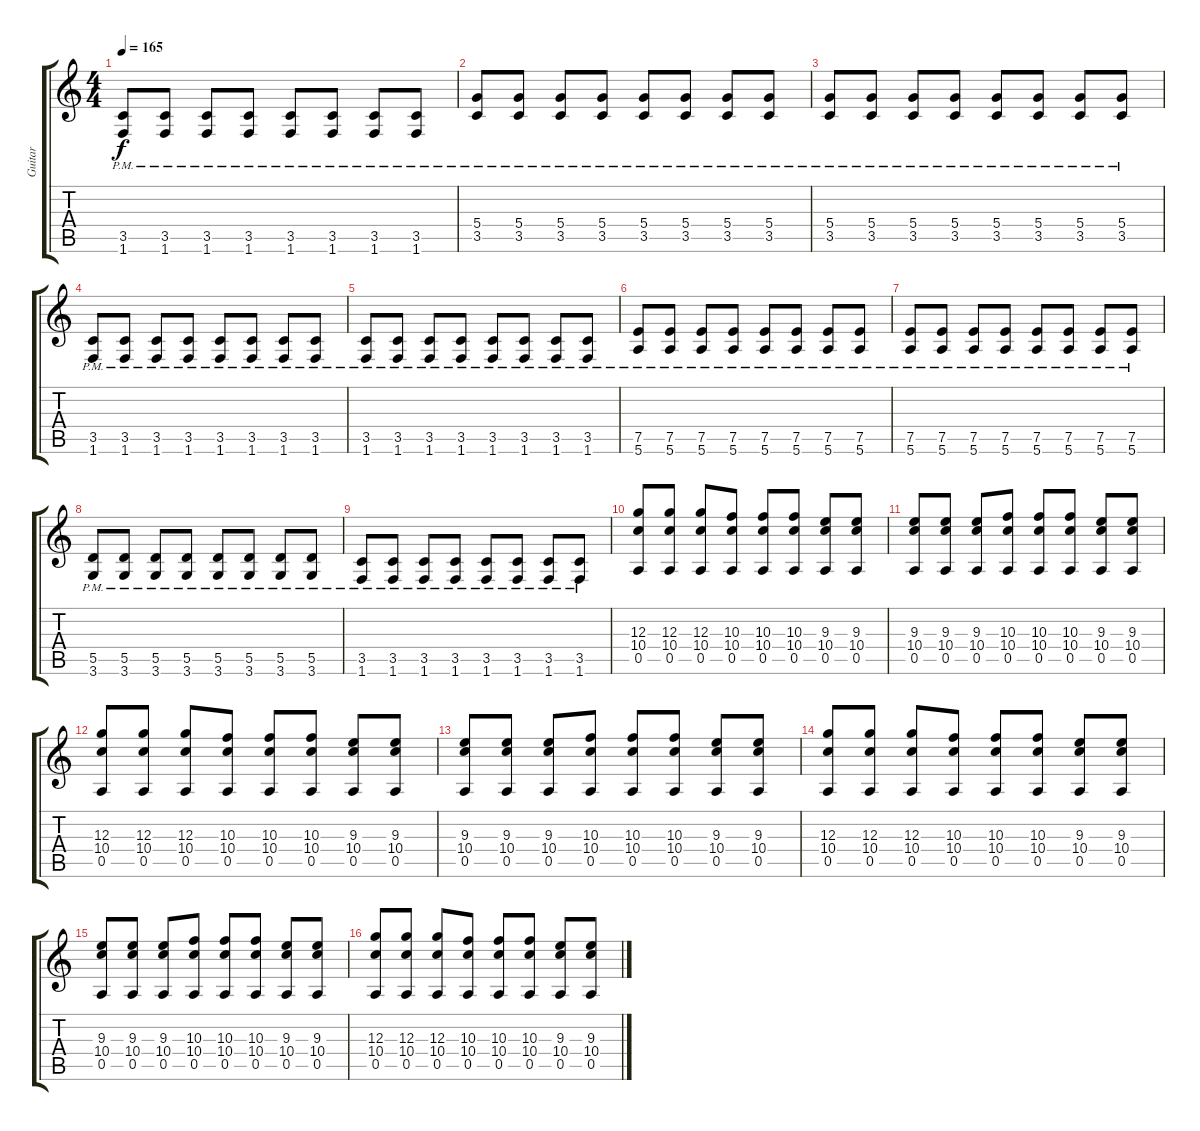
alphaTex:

\track ("Guitar" "Guitar") {instrument distortionguitar}
\staff {score tabs}
\tuning (E4 B3 G3 D3 A2 E2) {hide}
\ts (4 4)
\tempo 165
\clef g2
\ks c
(3.5{pm} 1.6{pm}).8{dy f} (3.5{pm} 1.6{pm}).8 (3.5{pm} 1.6{pm}).8 (3.5{pm} 1.6{pm}).8 (3.5{pm} 1.6{pm}).8 (3.5{pm} 1.6{pm}).8 (3.5{pm} 1.6{pm}).8 (3.5{pm} 1.6{pm}).8 |
(5.4{pm} 3.5{pm}).8 (5.4{pm} 3.5{pm}).8 (5.4{pm} 3.5{pm}).8 (5.4{pm} 3.5{pm}).8 (5.4{pm} 3.5{pm}).8 (5.4{pm} 3.5{pm}).8 (5.4{pm} 3.5{pm}).8 (5.4{pm} 3.5{pm}).8 |
(5.4{pm} 3.5{pm}).8 (5.4{pm} 3.5{pm}).8 (5.4{pm} 3.5{pm}).8 (5.4{pm} 3.5{pm}).8 (5.4{pm} 3.5{pm}).8 (5.4{pm} 3.5{pm}).8 (5.4{pm} 3.5{pm}).8 (5.4{pm} 3.5{pm}).8 |
(3.5{pm} 1.6{pm}).8 (3.5{pm} 1.6{pm}).8 (3.5{pm} 1.6{pm}).8 (3.5{pm} 1.6{pm}).8 (3.5{pm} 1.6{pm}).8 (3.5{pm} 1.6{pm}).8 (3.5{pm} 1.6{pm}).8 (3.5{pm} 1.6{pm}).8 |
(3.5{pm} 1.6{pm}).8 (3.5{pm} 1.6{pm}).8 (3.5{pm} 1.6{pm}).8 (3.5{pm} 1.6{pm}).8 (3.5{pm} 1.6{pm}).8 (3.5{pm} 1.6{pm}).8 (3.5{pm} 1.6{pm}).8 (3.5{pm} 1.6{pm}).8 |
(7.5{pm} 5.6{pm}).8 (7.5{pm} 5.6{pm}).8 (7.5{pm} 5.6{pm}).8 (7.5{pm} 5.6{pm}).8 (7.5{pm} 5.6{pm}).8 (7.5{pm} 5.6{pm}).8 (7.5{pm} 5.6{pm}).8 (7.5{pm} 5.6{pm}).8 |
(7.5{pm} 5.6{pm}).8 (7.5{pm} 5.6{pm}).8 (7.5{pm} 5.6{pm}).8 (7.5{pm} 5.6{pm}).8 (7.5{pm} 5.6{pm}).8 (7.5{pm} 5.6{pm}).8 (7.5{pm} 5.6{pm}).8 (7.5{pm} 5.6{pm}).8 |
(5.5{pm} 3.6{pm}).8 (5.5{pm} 3.6{pm}).8 (5.5{pm} 3.6{pm}).8 (5.5{pm} 3.6{pm}).8 (5.5{pm} 3.6{pm}).8 (5.5{pm} 3.6{pm}).8 (5.5{pm} 3.6{pm}).8 (5.5{pm} 3.6{pm}).8 |
(3.5{pm} 1.6{pm}).8 (3.5{pm} 1.6{pm}).8 (3.5{pm} 1.6{pm}).8 (3.5{pm} 1.6{pm}).8 (3.5{pm} 1.6{pm}).8 (3.5{pm} 1.6{pm}).8 (3.5{pm} 1.6{pm}).8 (3.5{pm} 1.6{pm}).8 |
(12.3 10.4 0.5).8 (12.3 10.4 0.5).8 (12.3 10.4 0.5).8 (10.3 10.4 0.5).8 (10.3 10.4 0.5).8 (10.3 10.4 0.5).8 (9.3 10.4 0.5).8 (9.3 10.4 0.5).8 |
(9.3 10.4 0.5).8 (9.3 10.4 0.5).8 (9.3 10.4 0.5).8 (10.3 10.4 0.5).8 (10.3 10.4 0.5).8 (10.3 10.4 0.5).8 (9.3 10.4 0.5).8 (9.3 10.4 0.5).8 |
(12.3 10.4 0.5).8 (12.3 10.4 0.5).8 (12.3 10.4 0.5).8 (10.3 10.4 0.5).8 (10.3 10.4 0.5).8 (10.3 10.4 0.5).8 (9.3 10.4 0.5).8 (9.3 10.4 0.5).8 |
(9.3 10.4 0.5).8 (9.3 10.4 0.5).8 (9.3 10.4 0.5).8 (10.3 10.4 0.5).8 (10.3 10.4 0.5).8 (10.3 10.4 0.5).8 (9.3 10.4 0.5).8 (9.3 10.4 0.5).8 |
(12.3 10.4 0.5).8 (12.3 10.4 0.5).8 (12.3 10.4 0.5).8 (10.3 10.4 0.5).8 (10.3 10.4 0.5).8 (10.3 10.4 0.5).8 (9.3 10.4 0.5).8 (9.3 10.4 0.5).8 |
(9.3 10.4 0.5).8 (9.3 10.4 0.5).8 (9.3 10.4 0.5).8 (10.3 10.4 0.5).8 (10.3 10.4 0.5).8 (10.3 10.4 0.5).8 (9.3 10.4 0.5).8 (9.3 10.4 0.5).8 |
(12.3 10.4 0.5).8 (12.3 10.4 0.5).8 (12.3 10.4 0.5).8 (10.3 10.4 0.5).8 (10.3 10.4 0.5).8 (10.3 10.4 0.5).8 (9.3 10.4 0.5).8 (9.3 10.4 0.5).8
